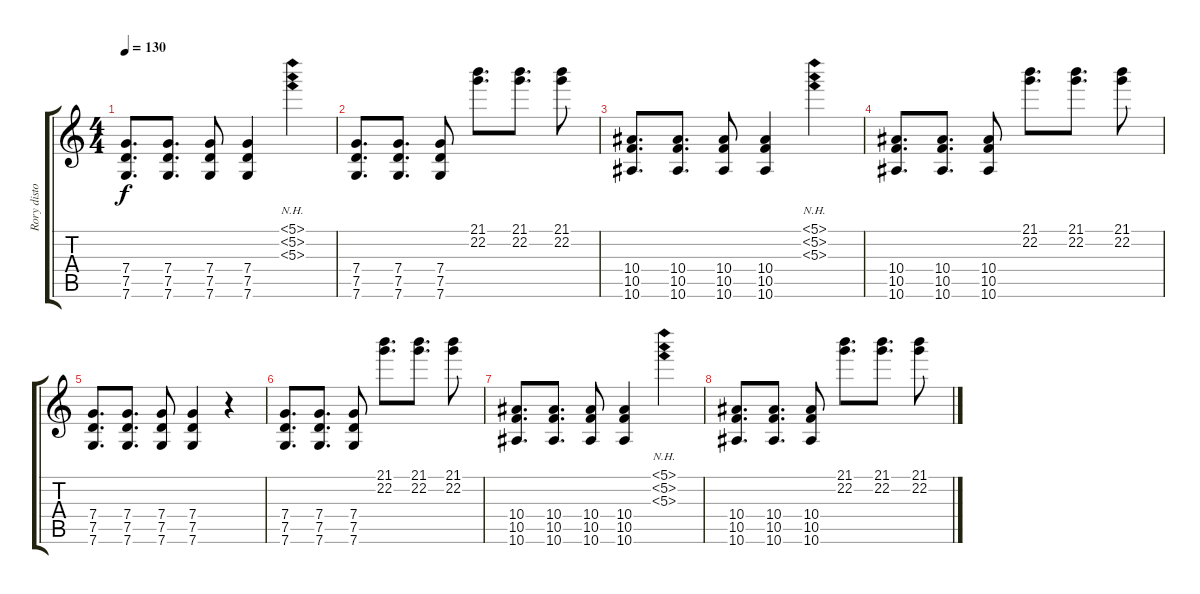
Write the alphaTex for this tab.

\track ("Rory disto" "Rory disto") {instrument distortionguitar}
\staff {score tabs}
\tuning (D4 A3 F3 C3 G2 C2) {hide}
\ts (4 4)
\tempo 130
\clef g2
\ks c
(7.4 7.5 7.6).8{d dy f} (7.4 7.5 7.6).8{d} (7.4 7.5 7.6).8 (7.4 7.5 7.6).4 (5.1{nh} 5.2{nh} 5.3{nh}).4 |
(7.4 7.5 7.6).8{d} (7.4 7.5 7.6).8{d} (7.4 7.5 7.6).8 (21.1 22.2).8{d} (21.1 22.2).8{d} (21.1 22.2).8 |
(10.4 10.5 10.6).8{d} (10.4 10.5 10.6).8{d} (10.4 10.5 10.6).8 (10.4 10.5 10.6).4 (5.1{nh} 5.2{nh} 5.3{nh}).4 |
(10.4 10.5 10.6).8{d} (10.4 10.5 10.6).8{d} (10.4 10.5 10.6).8 (21.1 22.2).8{d} (21.1 22.2).8{d} (21.1 22.2).8 |
(7.4 7.5 7.6).8{d} (7.4 7.5 7.6).8{d} (7.4 7.5 7.6).8 (7.4 7.5 7.6).4 r.4 |
(7.4 7.5 7.6).8{d} (7.4 7.5 7.6).8{d} (7.4 7.5 7.6).8 (21.1 22.2).8{d} (21.1 22.2).8{d} (21.1 22.2).8 |
(10.4 10.5 10.6).8{d} (10.4 10.5 10.6).8{d} (10.4 10.5 10.6).8 (10.4 10.5 10.6).4 (5.1{nh} 5.2{nh} 5.3{nh}).4 |
(10.4 10.5 10.6).8{d} (10.4 10.5 10.6).8{d} (10.4 10.5 10.6).8 (21.1 22.2).8{d} (21.1 22.2).8{d} (21.1 22.2).8
